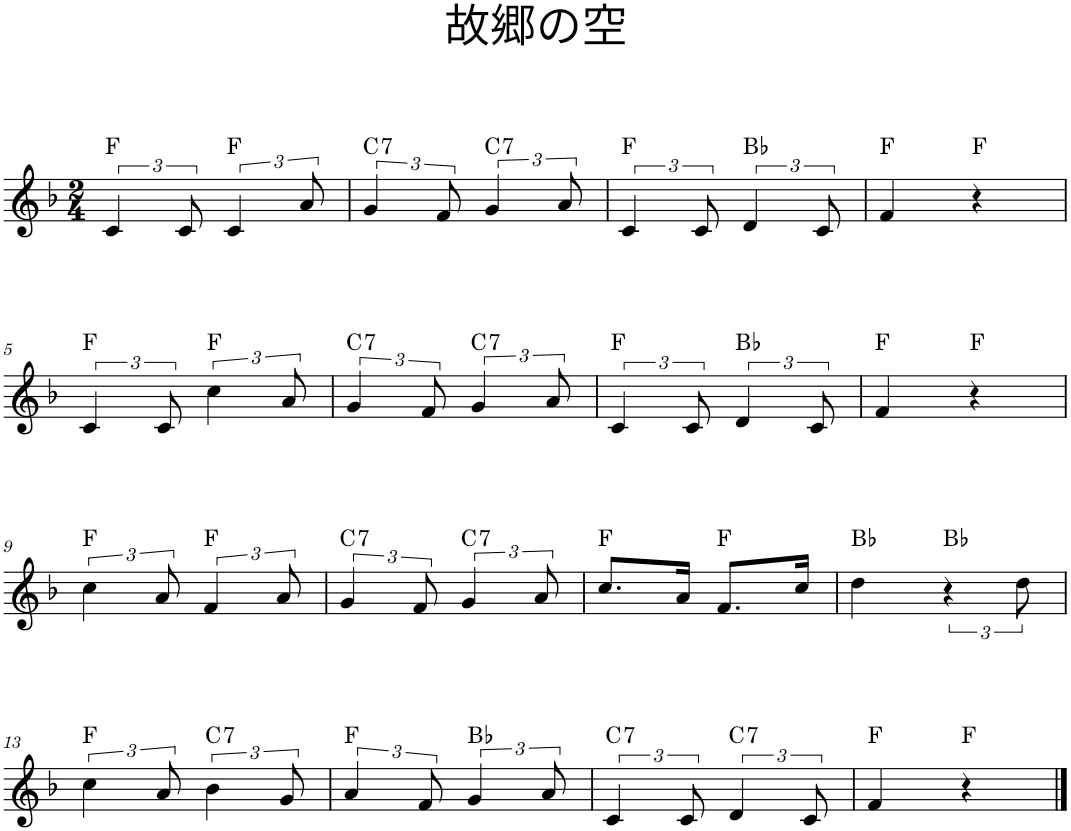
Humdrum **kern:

**kern	**harte
*part1	*part1
*staff1	*
*I"Piano	*
*I'Pno.	*
*clefG2	*
*k[b-]	*
*M2/4	*
=1	=1
6c/	F:maj
12c/	.
6c/	F:maj
12a/	.
=2	=2
!	!LO:H:kt=7
6g/	C:7
12f/	.
!	!LO:H:kt=7
6g/	C:7
12a/	.
=3	=3
6c/	F:maj
12c/	.
6d/	Bb:maj
12c/	.
=4	=4
4f/	F:maj
4r	F:maj
!!LO:LB:g=z
=5	=5
6c/	F:maj
12c/	.
6cc\	F:maj
12a/	.
=6	=6
!	!LO:H:kt=7
6g/	C:7
12f/	.
!	!LO:H:kt=7
6g/	C:7
12a/	.
=7	=7
6c/	F:maj
12c/	.
6d/	Bb:maj
12c/	.
=8	=8
4f/	F:maj
4r	F:maj
!!LO:LB:g=z
=9	=9
6cc\	F:maj
12a/	.
6f/	F:maj
12a/	.
=10	=10
!	!LO:H:kt=7
6g/	C:7
12f/	.
!	!LO:H:kt=7
6g/	C:7
12a/	.
=11	=11
8.cc/L	F:maj
16a/Jk	.
8.f/L	F:maj
16cc/Jk	.
=12	=12
4dd\	Bb:maj
6r	Bb:maj
12dd\	.
!!LO:LB:g=z
=13	=13
6cc\	F:maj
12a/	.
!	!LO:H:kt=7
6b-\	C:7
12g/	.
=14	=14
6a/	F:maj
12f/	.
6g/	Bb:maj
12a/	.
=15	=15
!	!LO:H:kt=7
6c/	C:7
12c/	.
!	!LO:H:kt=7
6d/	C:7
12c/	.
=16	=16
4f/	F:maj
4r	F:maj
==	==
*-	*-
